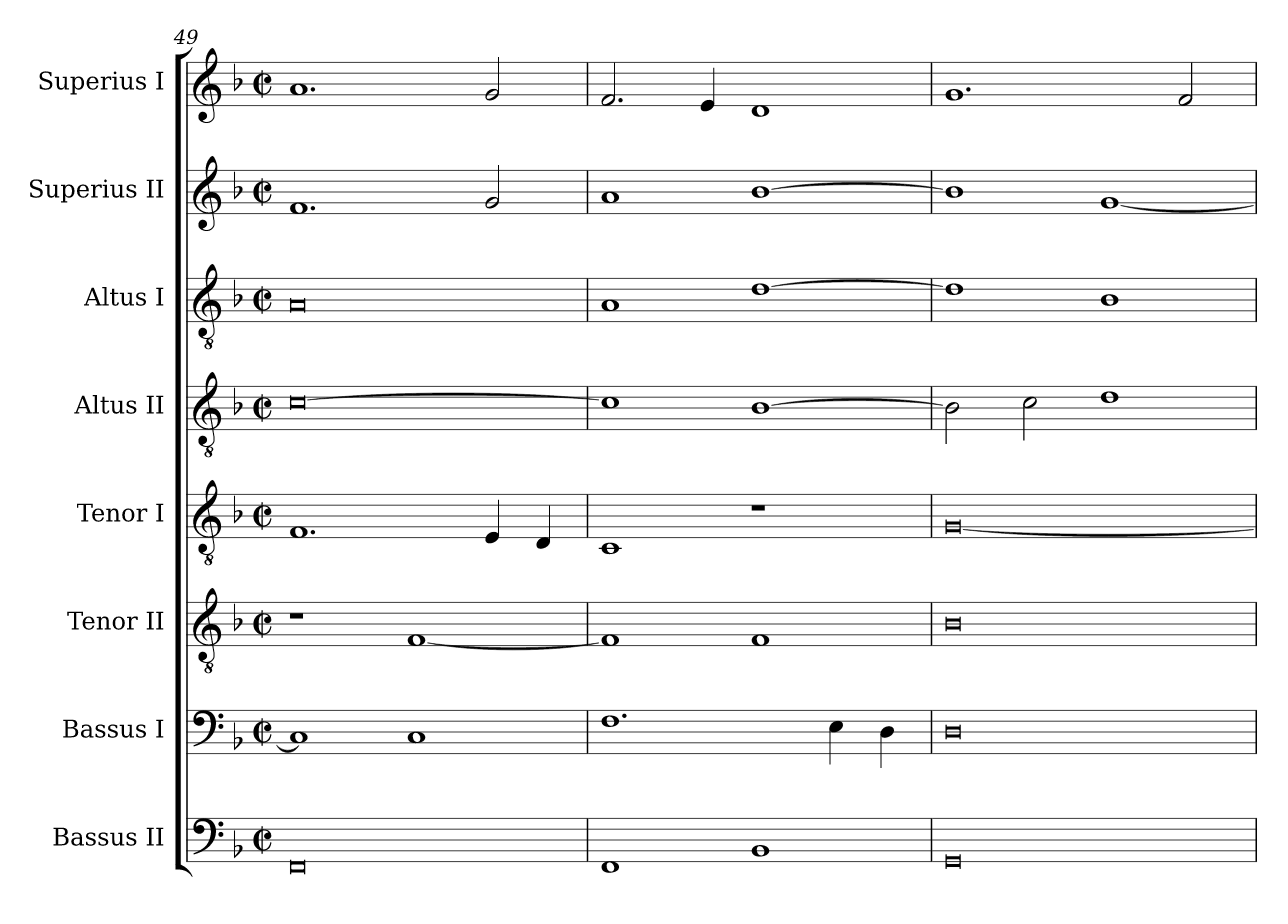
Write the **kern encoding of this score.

**kern	**kern	**kern	**kern	**kern	**kern	**kern	**kern
*part8	*part7	*part6	*part5	*part4	*part3	*part2	*part1
*staff8	*staff7	*staff6	*staff5	*staff4	*staff3	*staff2	*staff1
*I"Bassus II	*I"Bassus I	*I"Tenor II	*I"Tenor I	*I"Altus II	*I"Altus I	*I"Superius II	*I"Superius I
*I'B.	*I'B.	*I'T.	*I'T.	*	*	*I'S.	*I'S.
*clefF4	*clefF4	*clefGv2	*clefGv2	*clefGv2	*clefGv2	*clefG2	*clefG2
*	*	*ITrd7c12	*ITrd7c12	*ITrd7c12	*ITrd7c12	*	*
*k[b-]	*k[b-]	*k[b-]	*k[b-]	*k[b-]	*k[b-]	*k[b-]	*k[b-]
*F:	*F:	*F:	*F:	*F:	*F:	*F:	*F:
*M2/2	*M2/2	*M2/2	*M2/2	*M2/2	*M2/2	*M2/2	*M2/2
*met(c|)	*met(c|)	*met(c|)	*met(c|)	*met(c|)	*met(c|)	*met(c|)	*met(c|)
=49	=49	=49	=49	=49	=49	=49	=49
0FFi	1Ci]	1r	1.FFi	[>0Ci	0AAi	1.fi	1.ai
.	1Ci	[<1FFi	.	.	.	.	.
.	.	.	4EEi/	.	.	2gi/	2gi/
.	.	.	4DDi/	.	.	.	.
=50	=50	=50	=50	=50	=50	=50	=50
1FFi	1.Fi	1FFi]	1CCi	1Ci]	1AAi	1ai	2.fi/
.	.	.	.	.	.	.	4ei/
1BB-i	.	1FFi	1r	[>1BB-i	[>1Di	[>1b-i	1di
.	4Ei\	.	.	.	.	.	.
.	4Di\	.	.	.	.	.	.
=51	=51	=51	=51	=51	=51	=51	=51
0GGi	0Di	0BB-i	[<0GGi	2BB-i\]	1Di]	1b-i]	1.gi
.	.	.	.	2Ci\	.	.	.
.	.	.	.	1Di	1BB-i	[<1gi	.
.	.	.	.	.	.	.	2fi/
=	=	=	=	=	=	=	=
*-	*-	*-	*-	*-	*-	*-	*-
